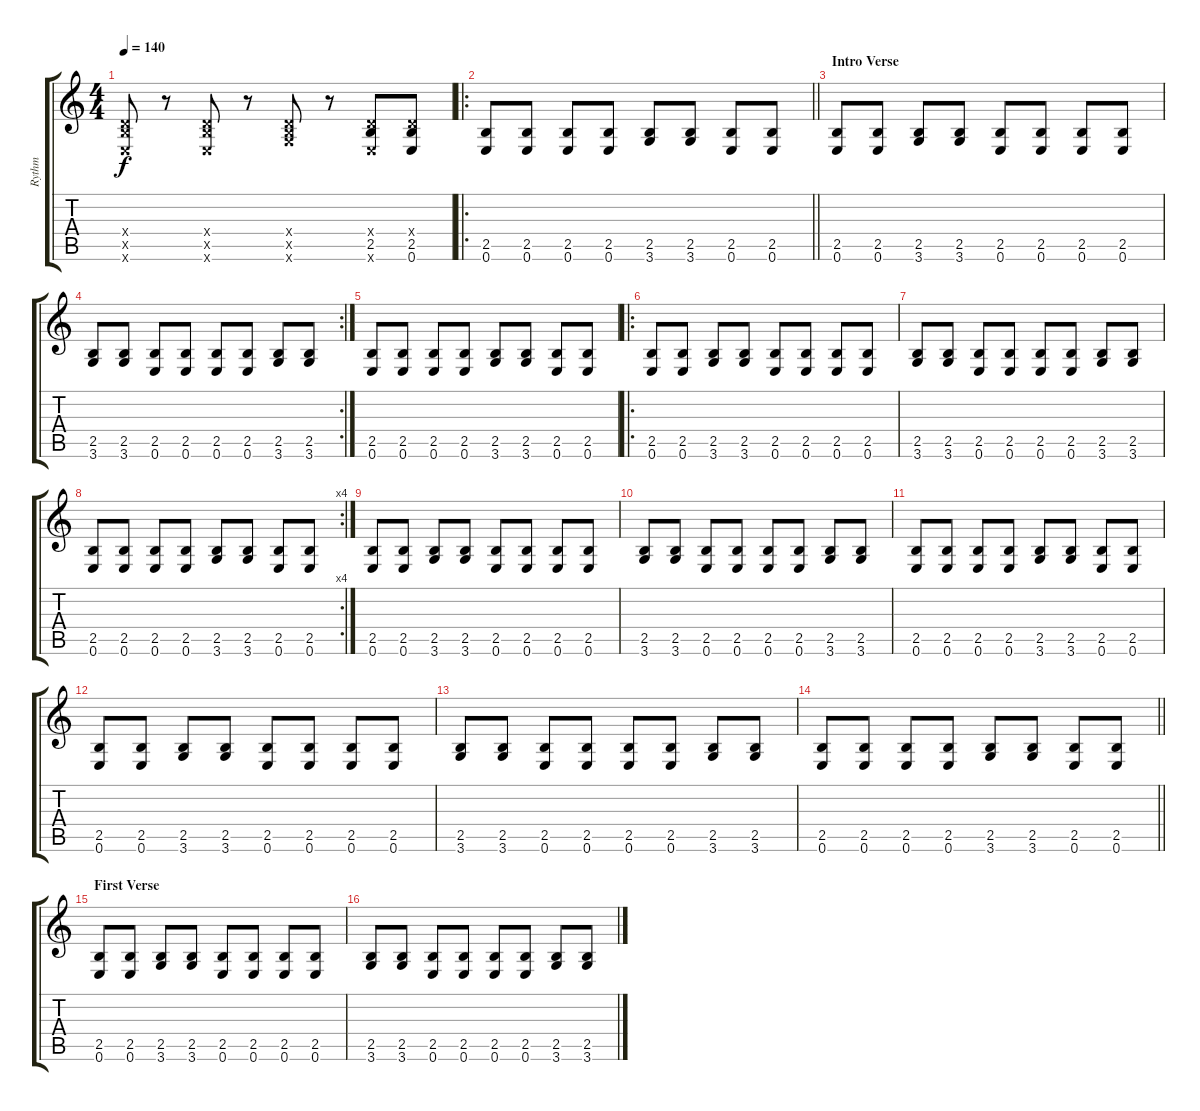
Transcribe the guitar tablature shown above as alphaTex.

\track ("Rythm" "Rythm") {instrument acousticguitarsteel}
\staff {score tabs}
\tuning (E4 B3 G3 D3 A2 E2) {hide}
\ts (4 4)
\tempo 140
\clef g2
\ks c
(0.4{x} 2.5{x} 0.6{x}).8{dy f instrument acousticguitarsteel} r.8 (0.4{x} 2.5{x} 0.6{x}).8 r.8 (0.4{x} 2.5{x} 3.6{x}).8 r.8 (0.4{x} 2.5 0.6{x}).8 (0.4{x} 2.5 0.6).8 |
\ro
\barLineRight lightlight
(2.5 0.6).8 (2.5 0.6).8 (2.5 0.6).8 (2.5 0.6).8 (2.5 3.6).8 (2.5 3.6).8 (2.5 0.6).8 (2.5 0.6).8 |
\section ("" "Intro Verse")
(2.5 0.6).8 (2.5 0.6).8 (2.5 3.6).8 (2.5 3.6).8 (2.5 0.6).8 (2.5 0.6).8 (2.5 0.6).8 (2.5 0.6).8 |
\rc 2
(2.5 3.6).8 (2.5 3.6).8 (2.5 0.6).8 (2.5 0.6).8 (2.5 0.6).8 (2.5 0.6).8 (2.5 3.6).8 (2.5 3.6).8 |
(2.5 0.6).8 (2.5 0.6).8 (2.5 0.6).8 (2.5 0.6).8 (2.5 3.6).8 (2.5 3.6).8 (2.5 0.6).8 (2.5 0.6).8 |
\ro
(2.5 0.6).8 (2.5 0.6).8 (2.5 3.6).8 (2.5 3.6).8 (2.5 0.6).8 (2.5 0.6).8 (2.5 0.6).8 (2.5 0.6).8 |
(2.5 3.6).8 (2.5 3.6).8 (2.5 0.6).8 (2.5 0.6).8 (2.5 0.6).8 (2.5 0.6).8 (2.5 3.6).8 (2.5 3.6).8 |
\rc 4
(2.5 0.6).8 (2.5 0.6).8 (2.5 0.6).8 (2.5 0.6).8 (2.5 3.6).8 (2.5 3.6).8 (2.5 0.6).8 (2.5 0.6).8 |
(2.5 0.6).8 (2.5 0.6).8 (2.5 3.6).8 (2.5 3.6).8 (2.5 0.6).8 (2.5 0.6).8 (2.5 0.6).8 (2.5 0.6).8 |
(2.5 3.6).8 (2.5 3.6).8 (2.5 0.6).8 (2.5 0.6).8 (2.5 0.6).8 (2.5 0.6).8 (2.5 3.6).8 (2.5 3.6).8 |
(2.5 0.6).8 (2.5 0.6).8 (2.5 0.6).8 (2.5 0.6).8 (2.5 3.6).8 (2.5 3.6).8 (2.5 0.6).8 (2.5 0.6).8 |
(2.5 0.6).8 (2.5 0.6).8 (2.5 3.6).8 (2.5 3.6).8 (2.5 0.6).8 (2.5 0.6).8 (2.5 0.6).8 (2.5 0.6).8 |
(2.5 3.6).8 (2.5 3.6).8 (2.5 0.6).8 (2.5 0.6).8 (2.5 0.6).8 (2.5 0.6).8 (2.5 3.6).8 (2.5 3.6).8 |
\barLineRight lightlight
(2.5 0.6).8 (2.5 0.6).8 (2.5 0.6).8 (2.5 0.6).8 (2.5 3.6).8 (2.5 3.6).8 (2.5 0.6).8 (2.5 0.6).8 |
\section ("" "First Verse")
(2.5 0.6).8 (2.5 0.6).8 (2.5 3.6).8 (2.5 3.6).8 (2.5 0.6).8 (2.5 0.6).8 (2.5 0.6).8 (2.5 0.6).8 |
(2.5 3.6).8 (2.5 3.6).8 (2.5 0.6).8 (2.5 0.6).8 (2.5 0.6).8 (2.5 0.6).8 (2.5 3.6).8 (2.5 3.6).8
